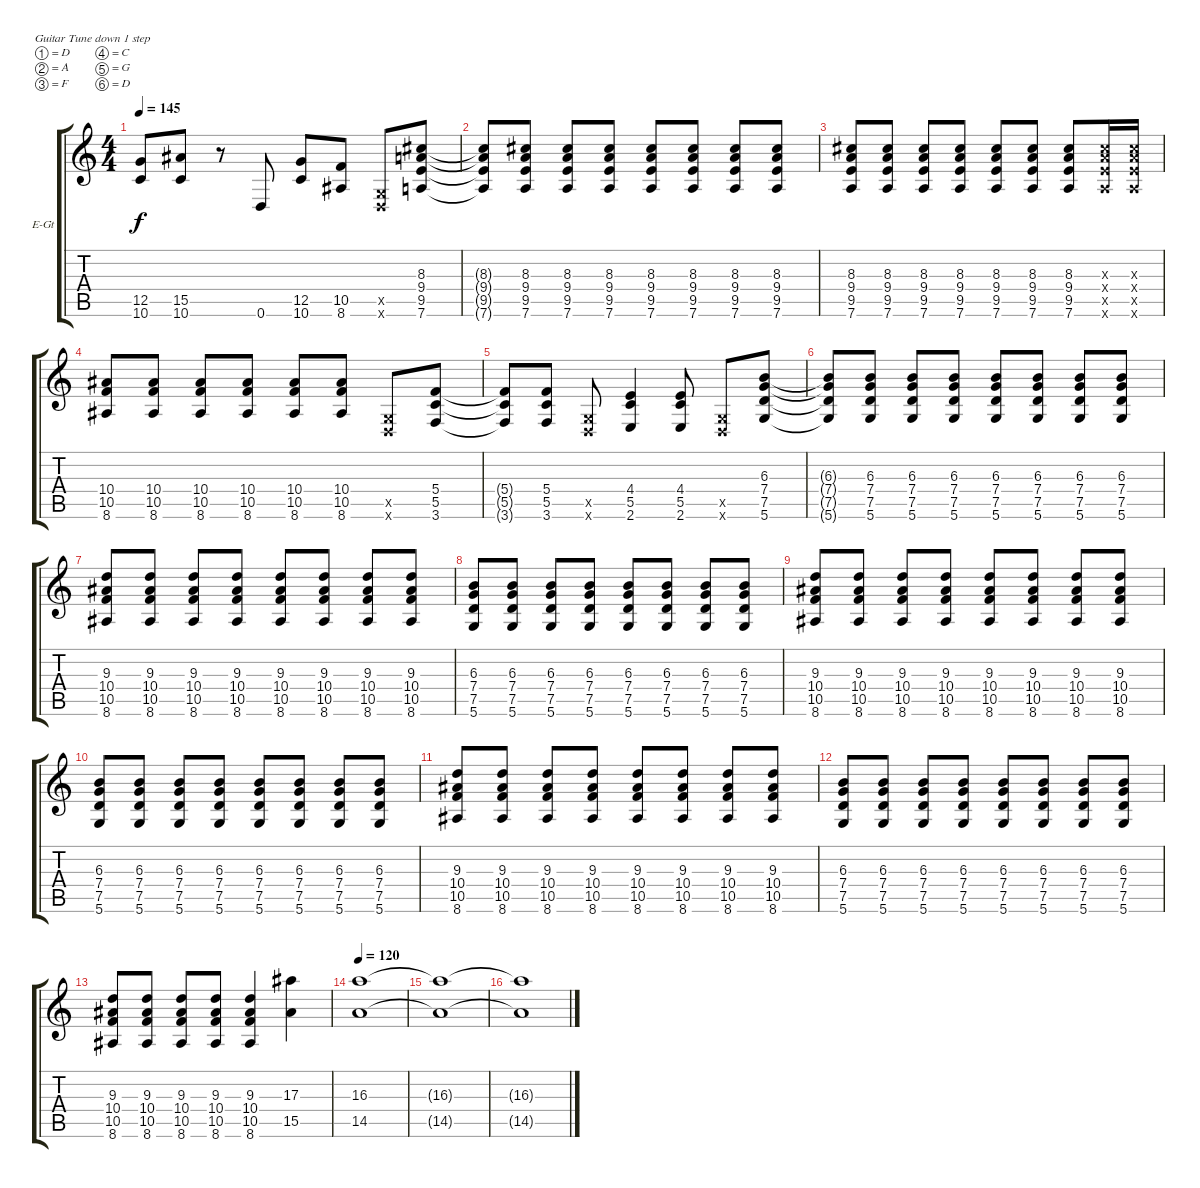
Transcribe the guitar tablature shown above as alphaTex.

\bracketExtendMode groupsimilarinstruments
\firstSystemTrackNameOrientation horizontal
\otherSystemsTrackNameOrientation horizontal
\track ("Kaleb - Rhythm" "E-Gt") {instrument distortionguitar}
\staff {score tabs}
\tuning (D4 A3 F3 C3 G2 D2)
\ts (4 4)
\tempo 145
\clef g2
\ks c
(10.6 12.5).8{dy f} (10.6 15.5).8 r.8 0.6.8 (10.6 12.5).8 (8.6 10.5).8 (0.6{x} 0.5{x}).8 (7.6 9.5 9.4 8.3).8 |
(7.6{t} 9.5{t} 9.4{t} 8.3{t}).8 (7.6 9.5 9.4 8.3).8 (7.6 9.5 9.4 8.3).8 (7.6 9.5 9.4 8.3).8 (7.6 9.5 9.4 8.3).8 (7.6 9.5 9.4 8.3).8 (7.6 9.5 9.4 8.3).8 (7.6 9.5 9.4 8.3).8 |
(7.6 9.5 9.4 8.3).8 (7.6 9.5 9.4 8.3).8 (7.6 9.5 9.4 8.3).8 (7.6 9.5 9.4 8.3).8 (7.6 9.5 9.4 8.3).8 (7.6 9.5 9.4 8.3).8 (7.6 9.5 9.4 8.3).8 (7.6{x} 9.5{x} 9.4{x} 8.3{x}).16 (7.6{x} 9.5{x} 9.4{x} 8.3{x}).16 |
(8.6 10.5 10.4).8 (8.6 10.5 10.4).8 (8.6 10.5 10.4).8 (8.6 10.5 10.4).8 (8.6 10.5 10.4).8 (8.6 10.5 10.4).8 (0.6{x} 0.5{x}).8 (3.6 5.5 5.4).8 |
(3.6{t} 5.5{t} 5.4{t}).8 (3.6 5.5 5.4).8 (0.6{x} 0.5{x}).8 (2.6 5.5 4.4).4 (2.6 5.5 4.4).8 (0.6{x} 0.5{x}).8 (5.6 7.5 7.4 6.3).8 |
(5.6{t} 7.5{t} 7.4{t} 6.3{t}).8 (5.6 7.5 7.4 6.3).8 (5.6 7.5 7.4 6.3).8 (5.6 7.5 7.4 6.3).8 (5.6 7.5 7.4 6.3).8 (5.6 7.5 7.4 6.3).8 (5.6 7.5 7.4 6.3).8 (5.6 7.5 7.4 6.3).8 |
(8.6 10.5 10.4 9.3).8 (8.6 10.5 10.4 9.3).8 (8.6 10.5 10.4 9.3).8 (8.6 10.5 10.4 9.3).8 (8.6 10.5 10.4 9.3).8 (8.6 10.5 10.4 9.3).8 (8.6 10.5 10.4 9.3).8 (8.6 10.5 10.4 9.3).8 |
(5.6 7.5 7.4 6.3).8 (5.6 7.5 7.4 6.3).8 (5.6 7.5 7.4 6.3).8 (5.6 7.5 7.4 6.3).8 (5.6 7.5 7.4 6.3).8 (5.6 7.5 7.4 6.3).8 (5.6 7.5 7.4 6.3).8 (5.6 7.5 7.4 6.3).8 |
(8.6 10.5 10.4 9.3).8 (8.6 10.5 10.4 9.3).8 (8.6 10.5 10.4 9.3).8 (8.6 10.5 10.4 9.3).8 (8.6 10.5 10.4 9.3).8 (8.6 10.5 10.4 9.3).8 (8.6 10.5 10.4 9.3).8 (8.6 10.5 10.4 9.3).8 |
(5.6 7.5 7.4 6.3).8 (5.6 7.5 7.4 6.3).8 (5.6 7.5 7.4 6.3).8 (5.6 7.5 7.4 6.3).8 (5.6 7.5 7.4 6.3).8 (5.6 7.5 7.4 6.3).8 (5.6 7.5 7.4 6.3).8 (5.6 7.5 7.4 6.3).8 |
(8.6 10.5 10.4 9.3).8 (8.6 10.5 10.4 9.3).8 (8.6 10.5 10.4 9.3).8 (8.6 10.5 10.4 9.3).8 (8.6 10.5 10.4 9.3).8 (8.6 10.5 10.4 9.3).8 (8.6 10.5 10.4 9.3).8 (8.6 10.5 10.4 9.3).8 |
(5.6 7.5 7.4 6.3).8 (5.6 7.5 7.4 6.3).8 (5.6 7.5 7.4 6.3).8 (5.6 7.5 7.4 6.3).8 (5.6 7.5 7.4 6.3).8 (5.6 7.5 7.4 6.3).8 (5.6 7.5 7.4 6.3).8 (5.6 7.5 7.4 6.3).8 |
(8.6 10.5 10.4 9.3).8 (8.6 10.5 10.4 9.3).8 (8.6 10.5 10.4 9.3).8 (8.6 10.5 10.4 9.3).8 (8.6 10.5 10.4 9.3).4 (15.5 17.3).4 |
\tempo 120
(14.5 16.3).1 |
(14.5{t} 16.3{t}).1 |
(16.3{t} 14.5{t}).1
